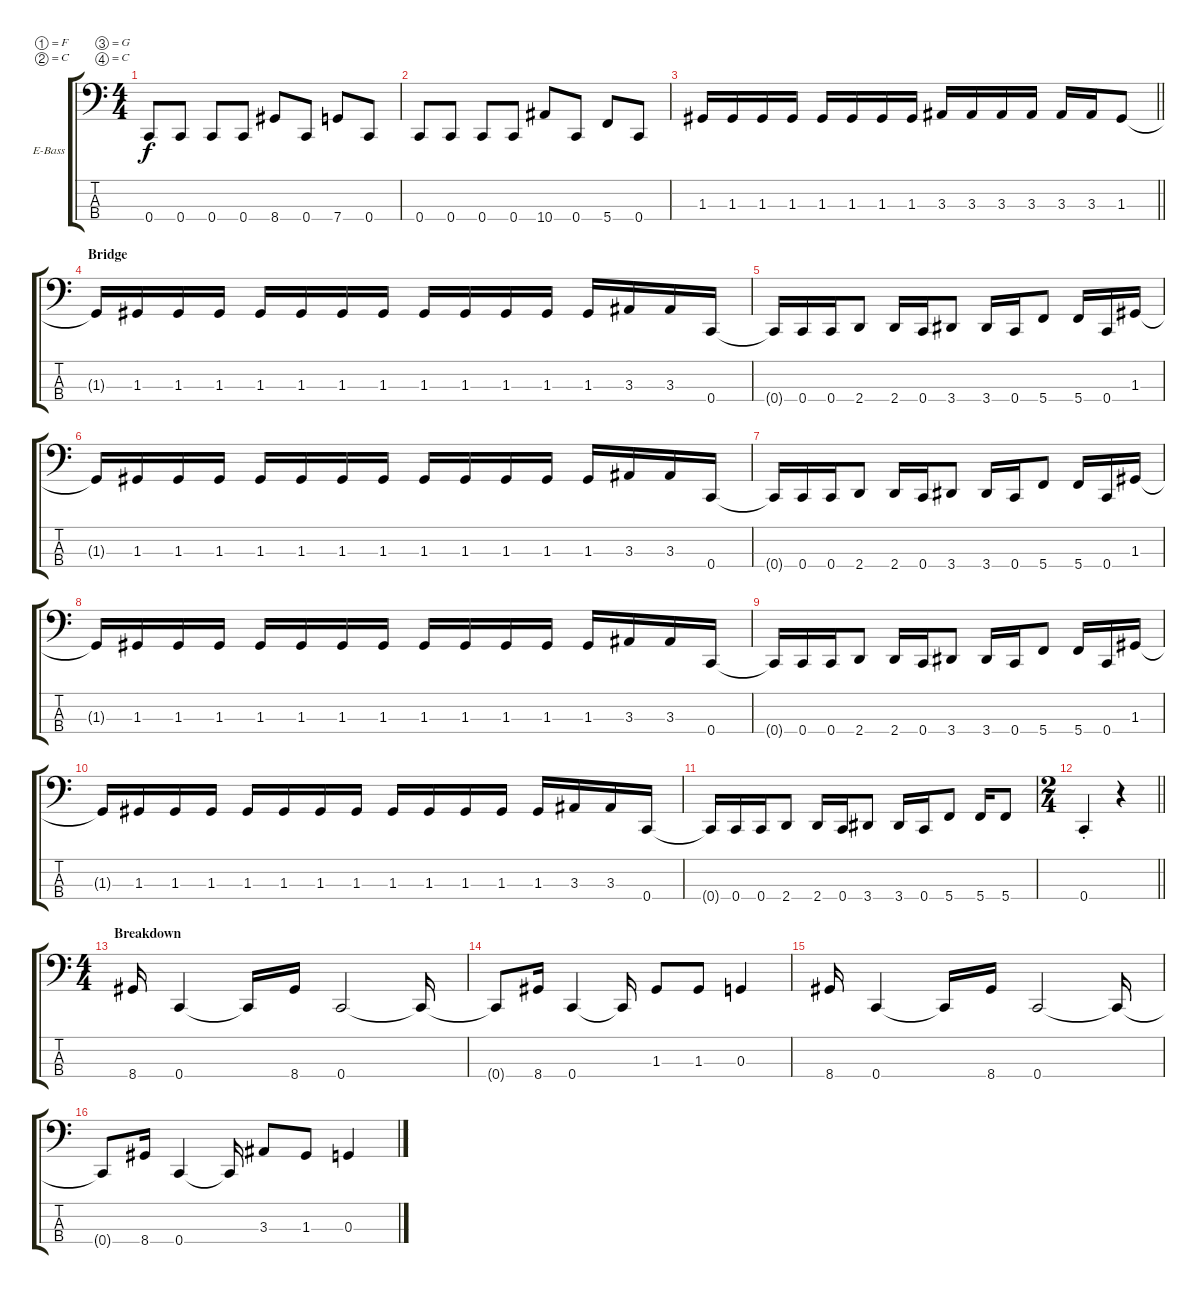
\bracketExtendMode groupsimilarinstruments
\firstSystemTrackNameOrientation horizontal
\otherSystemsTrackNameOrientation horizontal
\track ("Bass" "E-Bass") {instrument electricbasspick}
\staff {score tabs}
\tuning (F2 C2 G1 C1)
\ts (4 4)
\tempo (188 hide)
\clef f4
\ks c
0.4.8{dy f} 0.4.8 0.4.8 0.4.8 8.4.8 0.4.8 7.4.8 0.4.8 |
0.4.8 0.4.8 0.4.8 0.4.8 10.4.8 0.4.8 5.4.8 0.4.8 |
\barLineRight lightlight
1.3.16 1.3.16 1.3.16 1.3.16 1.3.16 1.3.16 1.3.16 1.3.16 3.3.16 3.3.16 3.3.16 3.3.16 3.3.16 3.3.16 1.3.8 |
\section ("" "Bridge")
\tempo (94 hide)
1.3{t}.16 1.3.16 1.3.16 1.3.16 1.3.16 1.3.16 1.3.16 1.3.16 1.3.16 1.3.16 1.3.16 1.3.16 1.3.16 3.3.16 3.3.16 0.4.16 |
0.4{t}.16 0.4.16 0.4.16 2.4.8 2.4.16 0.4.16 3.4.8 3.4.16 0.4.16 5.4.8 5.4.16 0.4.16 1.3.16 |
\tempo (94 hide)
1.3{t}.16 1.3.16 1.3.16 1.3.16 1.3.16 1.3.16 1.3.16 1.3.16 1.3.16 1.3.16 1.3.16 1.3.16 1.3.16 3.3.16 3.3.16 0.4.16 |
0.4{t}.16 0.4.16 0.4.16 2.4.8 2.4.16 0.4.16 3.4.8 3.4.16 0.4.16 5.4.8 5.4.16 0.4.16 1.3.16 |
1.3{t}.16 1.3.16 1.3.16 1.3.16 1.3.16 1.3.16 1.3.16 1.3.16 1.3.16 1.3.16 1.3.16 1.3.16 1.3.16 3.3.16 3.3.16 0.4.16 |
0.4{t}.16 0.4.16 0.4.16 2.4.8 2.4.16 0.4.16 3.4.8 3.4.16 0.4.16 5.4.8 5.4.16 0.4.16 1.3.16 |
1.3{t}.16 1.3.16 1.3.16 1.3.16 1.3.16 1.3.16 1.3.16 1.3.16 1.3.16 1.3.16 1.3.16 1.3.16 1.3.16 3.3.16 3.3.16 0.4.16 |
0.4{t}.16 0.4.16 0.4.16 2.4.8 2.4.16 0.4.16 3.4.8 3.4.16 0.4.16 5.4.8 5.4.16 5.4.8 |
\ts (2 4)
\beaming (8 2 2)
\barLineRight lightlight
0.4{st}.4 r.4 |
\ts (4 4)
\beaming (8 2 2 2 2)
\section ("" "Breakdown")
8.4.16 0.4.4 0.4{t}.16 8.4.16 0.4.2 0.4{t}.16 |
0.4{t}.8 8.4.16 0.4.4 0.4{t}.16 1.3.8 1.3.8 0.3.4 |
8.4.16 0.4.4 0.4{t}.16 8.4.16 0.4.2 0.4{t}.16 |
0.4{t}.8 8.4.16 0.4.4 0.4{t}.16 3.3.8 1.3.8 0.3.4
